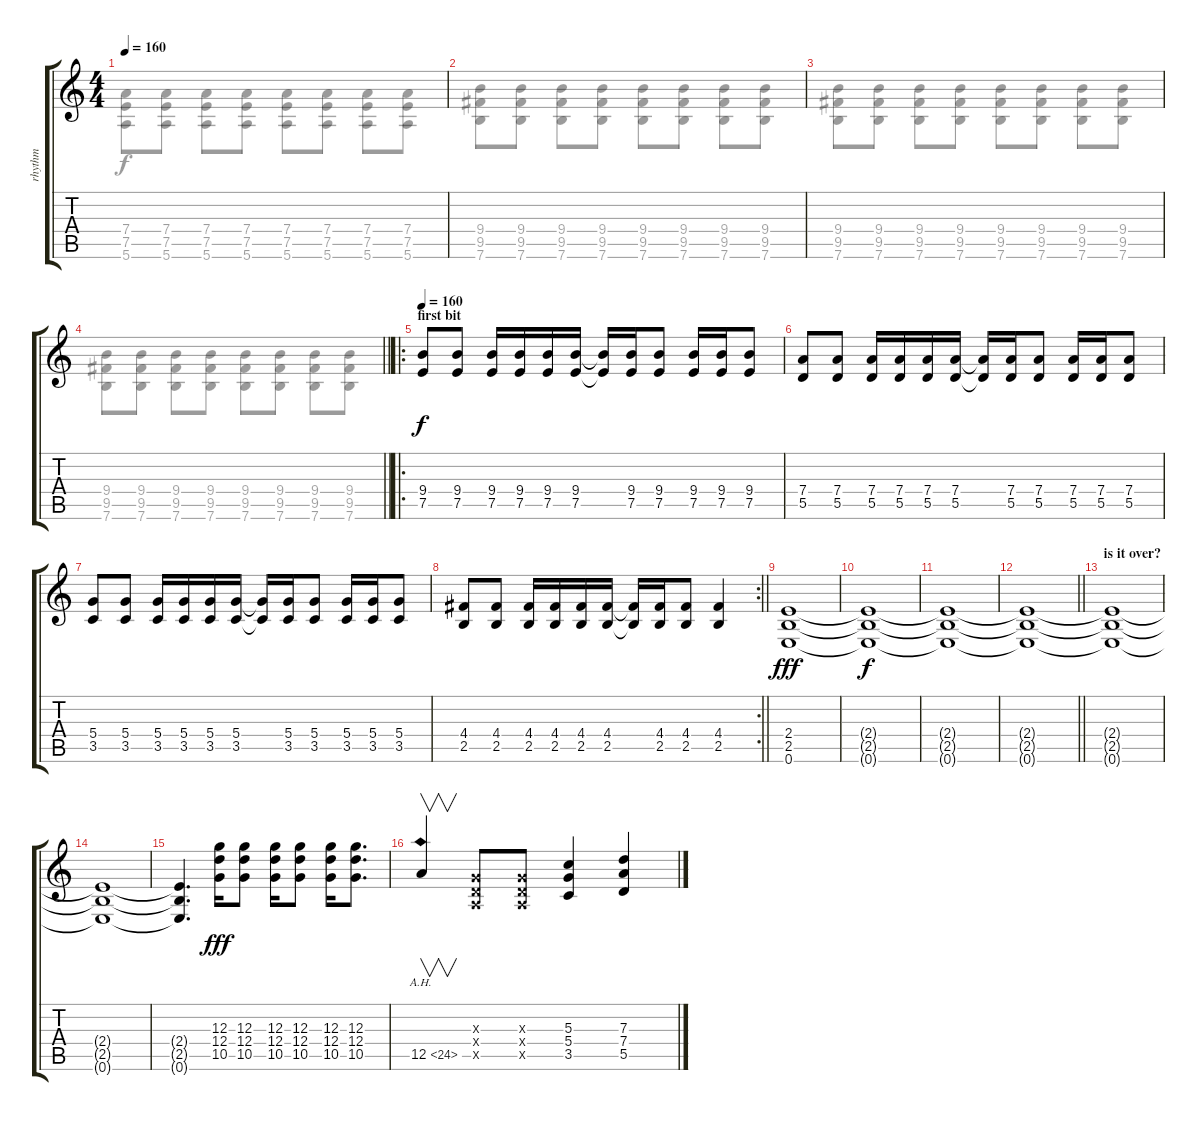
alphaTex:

\track ("rhythm" "rhythm") {instrument distortionguitar}
\staff {score tabs}
\tuning (E4 B3 G3 D3 A2 E2) {hide}
\voice
\ts (4 4)
\tempo 160
\clef g2
\ks c
|
|
|
\barLineRight lightlight
|
\ro
\section ("" "first bit")
\tempo 160
(9.4 7.5).8{dy f instrument distortionguitar} (9.4 7.5).8 (9.4 7.5).16 (9.4 7.5).16 (9.4 7.5).16 (9.4 7.5).16 (9.4{t} 7.5{t}).16 (9.4 7.5).16 (9.4 7.5).8 (9.4 7.5).16 (9.4 7.5).16 (9.4 7.5).8 |
(7.4 5.5).8 (7.4 5.5).8 (7.4 5.5).16 (7.4 5.5).16 (7.4 5.5).16 (7.4 5.5).16 (7.4{t} 5.5{t}).16 (7.4 5.5).16 (7.4 5.5).8 (7.4 5.5).16 (7.4 5.5).16 (7.4 5.5).8 |
(5.4 3.5).8 (5.4 3.5).8 (5.4 3.5).16 (5.4 3.5).16 (5.4 3.5).16 (5.4 3.5).16 (5.4{t} 3.5{t}).16 (5.4 3.5).16 (5.4 3.5).8 (5.4 3.5).16 (5.4 3.5).16 (5.4 3.5).8 |
\rc 2
\barLineRight lightlight
(4.4 2.5).8 (4.4 2.5).8 (4.4 2.5).16 (4.4 2.5).16 (4.4 2.5).16 (4.4 2.5).16 (4.4{t} 2.5{t}).16 (4.4 2.5).16 (4.4 2.5).8 (4.4 2.5).4 |
(2.4 2.5 0.6).1{dy fff} |
(2.4{t} 2.5{t} 0.6{t}).1{dy f} |
(2.4{t} 2.5{t} 0.6{t}).1 |
\barLineRight lightlight
(2.4{t} 2.5{t} 0.6{t}).1 |
\section ("" "is it over?")
(2.4{t} 2.5{t} 0.6{t}).1 |
(2.4{t} 2.5{t} 0.6{t}).1 |
(2.4{t} 2.5{t} 0.6{t}).4{d} (12.3 12.4 10.5).16{dy fff} (12.3 12.4 10.5).8 (12.3 12.4 10.5).16 (12.3 12.4 10.5).8 (12.3 12.4 10.5).16 (12.3 12.4 10.5).8{d} |
12.5{ah 12}.4{v} (0.3{x} 0.4{x} 0.5{x}).8 (0.3{x} 0.4{x} 0.5{x}).8 (5.3 5.4 3.5).4 (7.3 7.4 5.5).4
\voice
\clef g2
\ottava regular
\simile none
\ks c
(7.4 7.5 5.6).8{dy f} (7.4 7.5 5.6).8 (7.4 7.5 5.6).8 (7.4 7.5 5.6).8 (7.4 7.5 5.6).8 (7.4 7.5 5.6).8 (7.4 7.5 5.6).8 (7.4 7.5 5.6).8 |
(9.4 9.5 7.6).8 (9.4 9.5 7.6).8 (9.4 9.5 7.6).8 (9.4 9.5 7.6).8 (9.4 9.5 7.6).8 (9.4 9.5 7.6).8 (9.4 9.5 7.6).8 (9.4 9.5 7.6).8 |
(9.4 9.5 7.6).8 (9.4 9.5 7.6).8 (9.4 9.5 7.6).8 (9.4 9.5 7.6).8 (9.4 9.5 7.6).8 (9.4 9.5 7.6).8 (9.4 9.5 7.6).8 (9.4 9.5 7.6).8 |
\barLineRight lightlight
(9.4 9.5 7.6).8 (9.4 9.5 7.6).8 (9.4 9.5 7.6).8 (9.4 9.5 7.6).8 (9.4 9.5 7.6).8 (9.4 9.5 7.6).8 (9.4 9.5 7.6).8 (9.4 9.5 7.6).8 |
|
|
|
\barLineRight lightlight
|
|
|
|
\barLineRight lightlight
|
|
|
|
